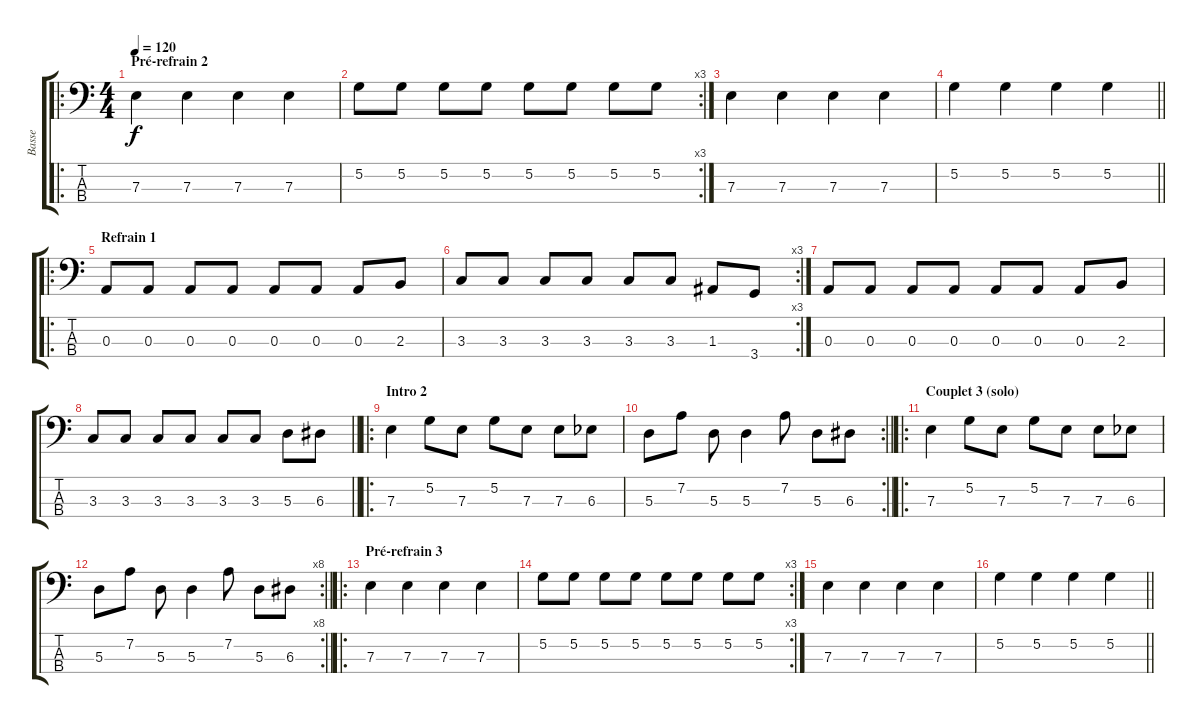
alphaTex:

\track ("Basse" "Basse") {instrument electricbassfinger}
\staff {score tabs}
\tuning (G2 D2 A1 E1) {hide}
\ro
\ts (4 4)
\section ("" "Pré-refrain 2")
\tempo 120
\clef f4
\ks c
7.3.4{dy f} 7.3.4 7.3.4 7.3.4 |
\rc 3
5.2.8 5.2.8 5.2.8 5.2.8 5.2.8 5.2.8 5.2.8 5.2.8 |
7.3.4 7.3.4 7.3.4 7.3.4 |
\barLineRight lightlight
5.2.4 5.2.4 5.2.4 5.2.4 |
\ro
\section ("" "Refrain 1")
0.3.8 0.3.8 0.3.8 0.3.8 0.3.8 0.3.8 0.3.8 2.3.8 |
\rc 3
3.3.8 3.3.8 3.3.8 3.3.8 3.3.8 3.3.8 1.3.8 3.4.8 |
0.3.8 0.3.8 0.3.8 0.3.8 0.3.8 0.3.8 0.3.8 2.3.8 |
\barLineRight lightlight
3.3.8 3.3.8 3.3.8 3.3.8 3.3.8 3.3.8 5.3.8 6.3.8 |
\ro
\section ("" "Intro 2")
7.3.4 5.2.8 7.3.8 5.2.8 7.3.8 7.3.8 6.3{acc b}.8 |
\rc 2
\barLineRight lightlight
5.3.8 7.2.8 5.3.8 5.3.4 7.2.8 5.3.8 6.3.8 |
\ro
\section ("" "Couplet 3 (solo)")
7.3.4 5.2.8 7.3.8 5.2.8 7.3.8 7.3.8 6.3{acc b}.8 |
\rc 8
\barLineRight lightlight
5.3.8 7.2.8 5.3.8 5.3.4 7.2.8 5.3.8 6.3.8 |
\ro
\section ("" "Pré-refrain 3")
7.3.4 7.3.4 7.3.4 7.3.4 |
\rc 3
5.2.8 5.2.8 5.2.8 5.2.8 5.2.8 5.2.8 5.2.8 5.2.8 |
7.3.4 7.3.4 7.3.4 7.3.4 |
\barLineRight lightlight
5.2.4 5.2.4 5.2.4 5.2.4
